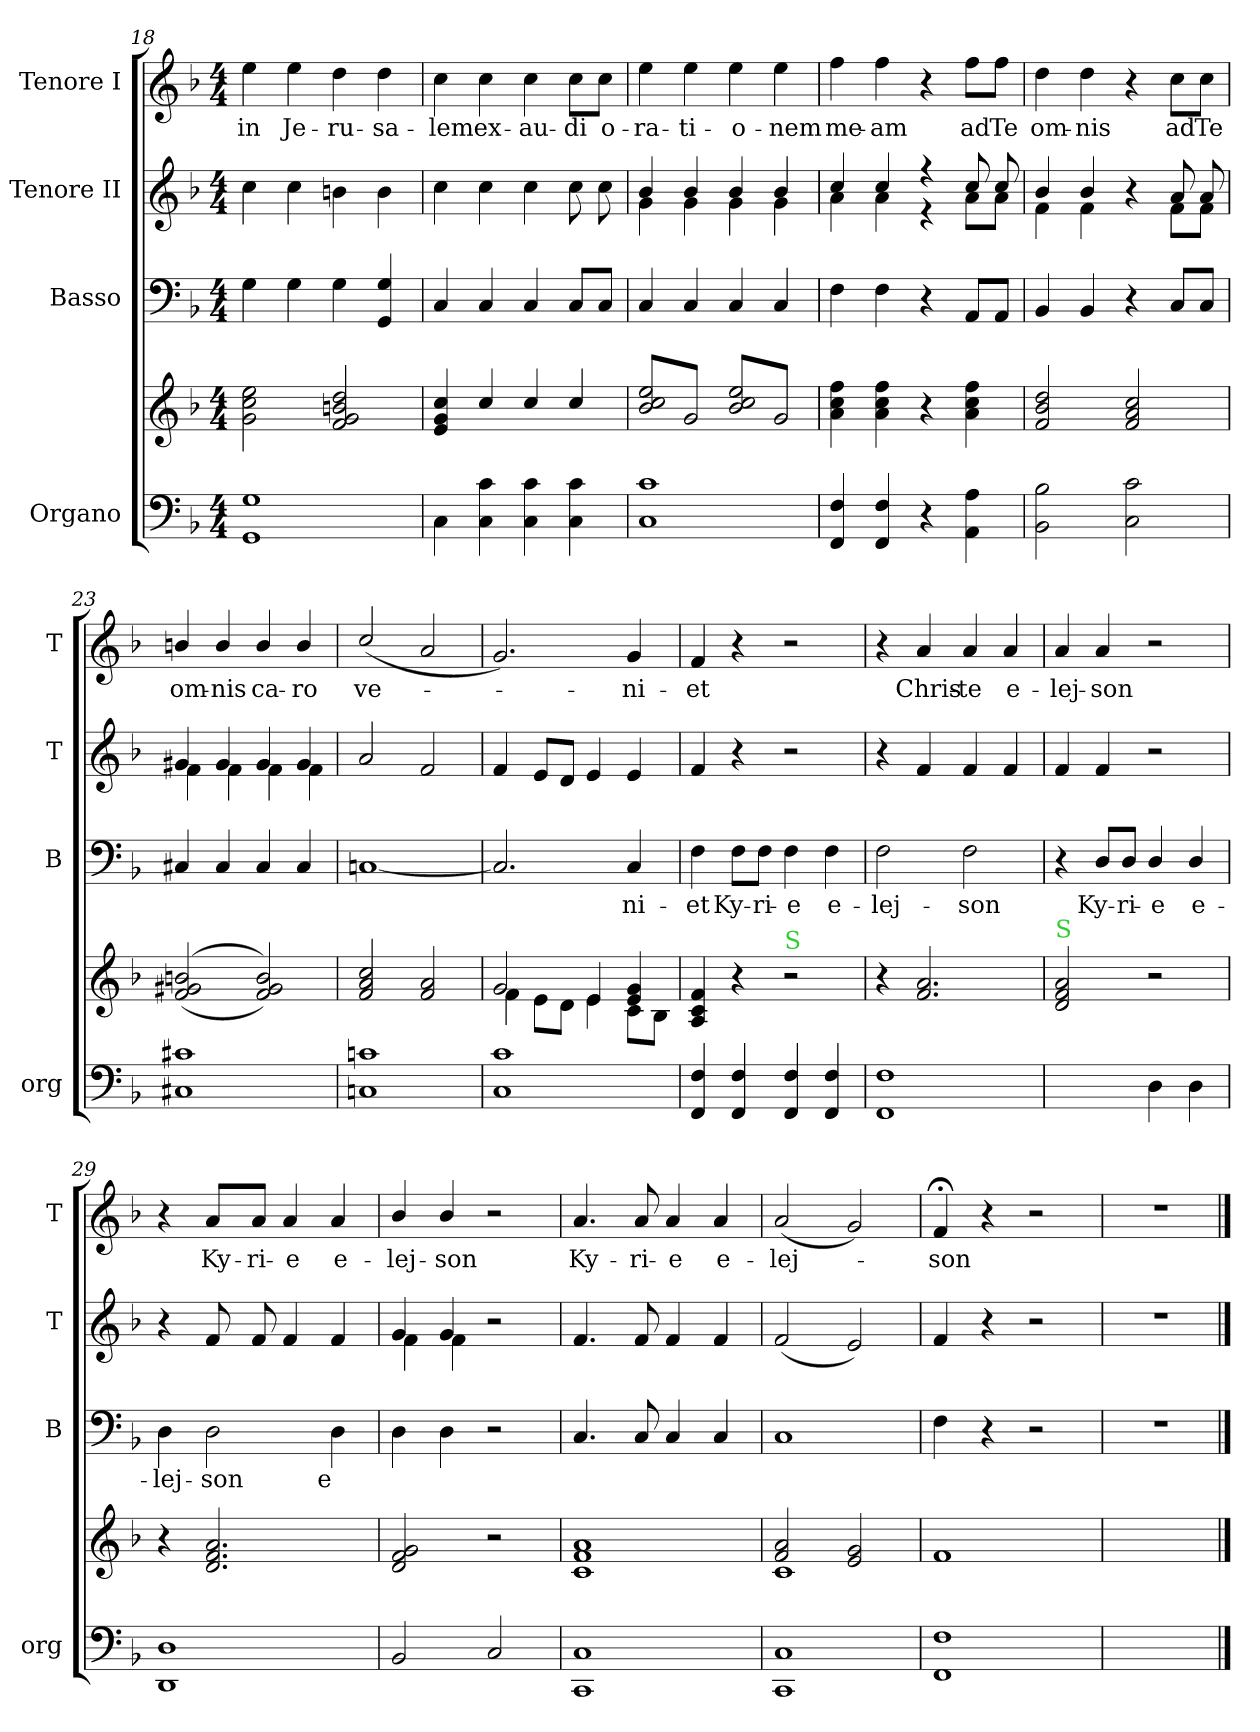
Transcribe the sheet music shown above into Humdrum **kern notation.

**kern	**kern	**kern	**text	**kern	**kern	**text
*part4	*part4	*part3	*part3	*part2	*part1	*part1
*staff5	*staff4	*staff3	*staff3	*staff2	*staff1	*staff1
*I"Organo	*	*I"Basso	*	*I"Tenore II	*I"Tenore I	*
*I'org	*	*I'B	*	*I'T	*I'T	*
*clefF4	*clefG2	*clefF4	*	*clefG2	*clefG2	*
*k[b-]	*k[b-]	*k[b-]	*	*k[b-]	*k[b-]	*
*M4/4	*M4/4	*M4/4	*	*M4/4	*M4/4	*
=18	=18	=18	=18	=18	=18	=18
1GG/ 1G/	2g\ 2cc\ 2ee\	4G\	.	4cc\	4ee\	in
.	.	4G\	.	4cc\	4ee\	Je-
.	2f/ 2g/ 2bn/ 2dd/	4G\	.	4bn\	4dd\	-ru-
.	.	4GG/ 4G/	.	4b\	4dd\	-sa-
=19	=19	=19	=19	=19	=19	=19
4C\	4e/ 4g/ 4cc/	4C/	.	4cc\	4cc\	-lem
4C\ 4c\	4cc/	4C/	.	4cc\	4cc\	ex-
4C\ 4c\	4cc/	4C/	.	4cc\	4cc\	-au-
4C\ 4c\	4cc/	8C/L	.	8cc\	8cc\L	-di
.	.	8C/J	.	8cc\	8cc\J	o-
=20	=20	=20	=20	=20	=20	=20
*	*	*	*	*^	*	*
*	*tremolo	*	*	*	*	*	*
1C\ 1c\	8b-/ 8cc/ 8ee/L	4C/	.	4b-/	4g\	4ee\	-ra-
.	8g/	.	.	.	.	.	.
.	8b-/ 8cc/ 8ee/	4C/	.	4b-/	4g\	4ee\	-ti-
.	8g/J	.	.	.	.	.	.
.	8b-/ 8cc/ 8ee/L	4C/	.	4b-/	4g\	4ee\	-o-
.	8g/	.	.	.	.	.	.
.	8b-/ 8cc/ 8ee/	4C/	.	4b-/	4g\	4ee\	-nem
.	8g/J	.	.	.	.	.	.
*	*Xtremolo	*	*	*	*	*	*
=21	=21	=21	=21	=21	=21	=21	=21
4FF/ 4F/	4a\ 4cc\ 4ff\	4F\	.	4cc/	4a\	4ff\	me-
.	.	.	.	.	.	.	.
4FF/ 4F/	4a\ 4cc\ 4ff\	4F\	.	4cc/	4a\	4ff\	-am
4r	4r	4r	.	4r	4r	4r	.
4AA\ 4A\	4a\ 4cc\ 4ff\	8AA/L	.	8cc/	8a\L	8ff\L	ad
.	.	8AA/J	.	8cc/	8a\J	8ff\J	Te
=22	=22	=22	=22	=22	=22	=22	=22
2BB-\ 2B-\	2f/ 2b-/ 2dd/	4BB-/	.	4b-/	4f\	4dd\	om-
.	.	4BB-/	.	4b-/	4f\	4dd\	-nis
2C\ 2c\	2f/ 2a/ 2cc/	4r	.	4r	4ryy	4r	.
.	.	8C/L	.	8a/	8f\L	8cc\L	ad
.	.	8C/J	.	8a/	8f\J	8cc\J	Te
=23	=23	=23	=23	=23	=23	=23	=23
1C#X\ 1c#X\	(<(>2f/ 2g#X/ 2bn/	4C#X/	.	4g#X/	4f\	4bn/	om-
.	.	4C#/	.	4g#/	4f\	4b/	-nis
.	2f/ 2g#/ 2b/))	4C#/	.	4g#/	4f\	4b/	ca-
.	.	4C#/	.	4g#/	4f\	4b/	-ro
*	*	*	*	*v	*v	*	*
=24	=24	=24	=24	=24	=24	=24
1Cn\ 1cn\	2f/ 2a/ 2cc/	[1Cn/	.	2a/	(2cc/	ve-
.	2f/ 2a/	.	.	2f/	2a/	.
=25	=25	=25	=25	=25	=25	=25
*	*^	*	*	*	*	*
1C\ 1c\	2g/	4f\	2.C/]	.	4f/	2.g/)	.
.	.	8e\L	.	.	8e/L	.	.
.	.	8d\J	.	.	8d/J	.	.
.	4e/	4e\	.	.	4e/	.	.
.	4e/ 4g/	8c\L	4C/	ni-	4e/	4g/	-ni-
.	.	8B-\J	.	.	.	.	.
*	*v	*v	*	*	*	*	*
=26	=26	=26	=26	=26	=26	=26
4FF/ 4F/	4A/ 4c/ 4f/	4F\	-et	4f/	4f/	-et
4FF/ 4F/	4r	8F\L	Ky-	4r	4r	.
.	.	8F\J	-ri-	.	.	.
!	!LO:TX:a:color=limegreen:t=S	!	!	!	!	!
4FF/ 4F/	2r	4F\	-e	2r	2r	.
4FF/ 4F/	.	4F\	e-	.	.	.
=27	=27	=27	=27	=27	=27	=27
1FF/ 1F/	4r	2F\	-lej-	4r	4r	.
.	2.f/ 2.a/	.	.	4f/	4a/	Chris-
.	.	2F\	-son	4f/	4a/	-te
.	.	.	.	4f/	4a/	e-
=28	=28	=28	=28	=28	=28	=28
!	!LO:TX:a:color=limegreen:t=S	!	!	!	!	!
2ryy	2d/ 2f/ 2a/	4r	.	4f/	4a/	-lej-
.	.	8D/L	Ky-	4f/	4a/	-son
.	.	8D/J	-ri-	.	.	.
4D\	2r	4D/	-e	2r	2r	.
4D\	.	4D/	e-	.	.	.
=29	=29	=29	=29	=29	=29	=29
1DD/ 1D/	4r	4D\	-lej-	4r	4r	.
.	2.d/ 2.f/ 2.a/	2D\	-son	8f/	8a/L	Ky-
.	.	.	.	8f/	8a/J	-ri-
.	.	.	.	4f/	4a/	-e
.	.	4D\	e	4f/	4a/	e-
=30	=30	=30	=30	=30	=30	=30
*	*	*	*	*^	*	*
2BB-/	2d/ 2f/ 2g/	4D\	.	4g/	4f\	4b-/	-lej-
.	.	4D\	.	4g/	4f\	4b-/	-son
2C/	2r	2r	.	2r	2ryy	2r	.
*	*	*	*	*v	*v	*	*
=31	=31	=31	=31	=31	=31	=31
1CC/ 1C/	1c/ 1f/ 1a/	4.C/	.	4.f/	4.a/	Ky-
.	.	8C/	.	8f/	8a/	-ri-
.	.	4C/	.	4f/	4a/	-e
.	.	4C/	.	4f/	4a/	e-
=32	=32	=32	=32	=32	=32	=32
*	*^	*	*	*	*	*
1CC/ 1C/	2f/ 2a/	1c\	1C/	.	(2f/	(2a/	-lej-
.	2e/ 2g/	.	.	.	2e/)	2g/)	.
*	*v	*v	*	*	*	*	*
=33	=33	=33	=33	=33	=33	=33
1FF/ 1F/	1f/	4F\	.	4f/	4f;</	-son
.	.	4r	.	4r	4r	.
.	.	2r	.	2r	2r	.
=34	=34	=34	=34	=34	=34	=34
1ryy	1ryy	1r	.	1r	1r	.
==	==	==	==	==	==	==
*-	*-	*-	*-	*-	*-	*-
